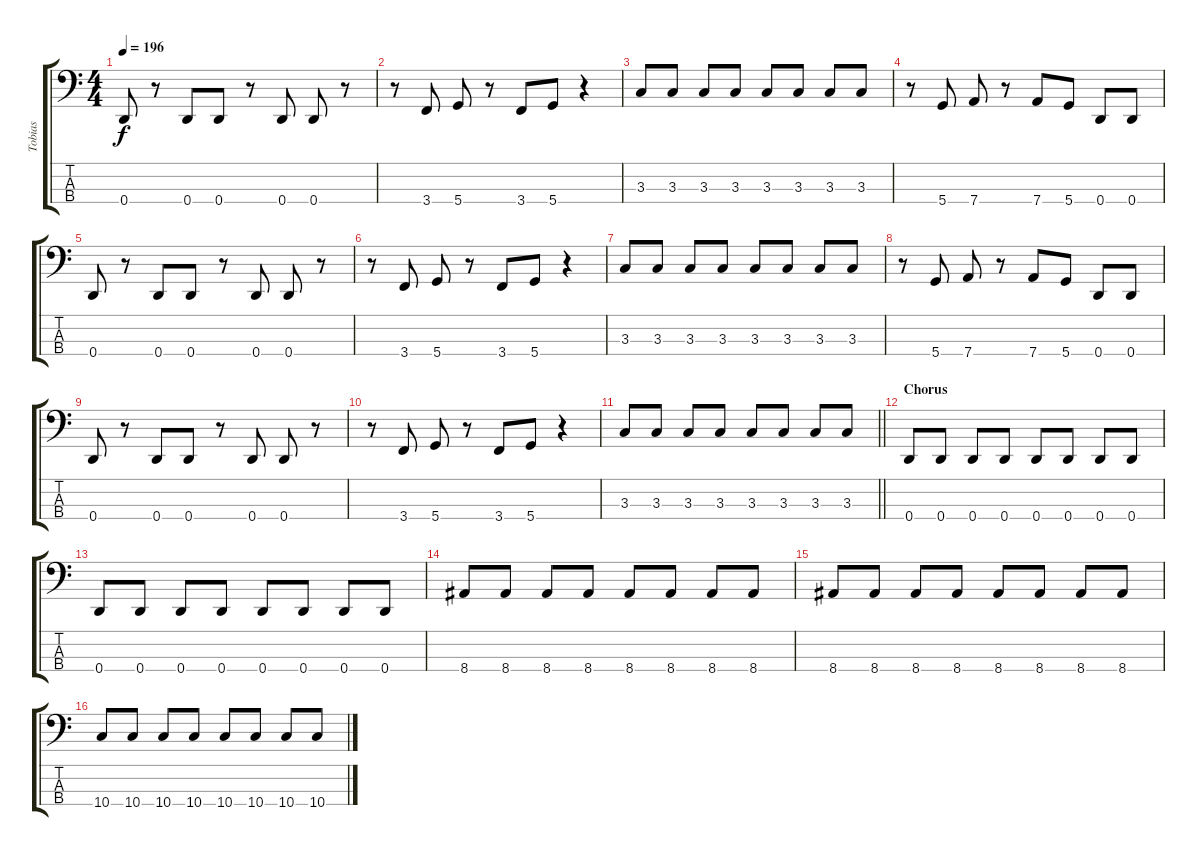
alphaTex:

\track ("Tobias" "Tobias") {instrument electricbasspick}
\staff {score tabs}
\tuning (G2 D2 A1 D1) {hide}
\ts (4 4)
\tempo 196
\clef f4
\ks aminor
0.4.8{dy f} r.8 0.4.8 0.4.8 r.8 0.4.8 0.4.8 r.8 |
r.8 3.4.8 5.4.8 r.8 3.4.8 5.4.8 r.4 |
3.3.8 3.3.8 3.3.8 3.3.8 3.3.8 3.3.8 3.3.8 3.3.8 |
r.8 5.4.8 7.4.8 r.8 7.4.8 5.4.8 0.4.8 0.4.8 |
0.4.8 r.8 0.4.8 0.4.8 r.8 0.4.8 0.4.8 r.8 |
r.8 3.4.8 5.4.8 r.8 3.4.8 5.4.8 r.4 |
3.3.8 3.3.8 3.3.8 3.3.8 3.3.8 3.3.8 3.3.8 3.3.8 |
r.8 5.4.8 7.4.8 r.8 7.4.8 5.4.8 0.4.8 0.4.8 |
0.4.8 r.8 0.4.8 0.4.8 r.8 0.4.8 0.4.8 r.8 |
r.8 3.4.8 5.4.8 r.8 3.4.8 5.4.8 r.4 |
\barLineRight lightlight
3.3.8 3.3.8 3.3.8 3.3.8 3.3.8 3.3.8 3.3.8 3.3.8 |
\section ("" "Chorus")
0.4.8 0.4.8 0.4.8 0.4.8 0.4.8 0.4.8 0.4.8 0.4.8 |
0.4.8 0.4.8 0.4.8 0.4.8 0.4.8 0.4.8 0.4.8 0.4.8 |
8.4.8 8.4.8 8.4.8 8.4.8 8.4.8 8.4.8 8.4.8 8.4.8 |
8.4.8 8.4.8 8.4.8 8.4.8 8.4.8 8.4.8 8.4.8 8.4.8 |
10.4.8 10.4.8 10.4.8 10.4.8 10.4.8 10.4.8 10.4.8 10.4.8
